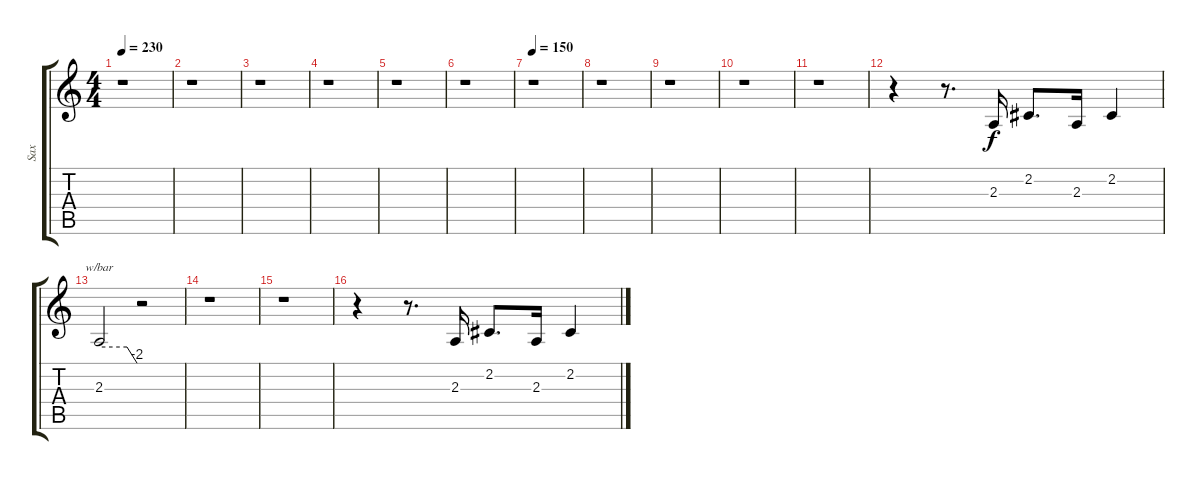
\track ("Sax" "Sax") {instrument altosax}
\staff {score tabs}
\tuning (E4 B3 G3 D3 A2 E2) {hide}
\ts (4 4)
\tempo 230
\clef g2
\ks c
r.1{dy f} |
r.1 |
r.1 |
r.1 |
r.1 |
r.1 |
\tempo 150
r.1 |
r.1 |
r.1 |
r.1 |
r.1 |
r.4 r.8{d} 2.3.16 2.2.8{d} 2.3.16 2.2.4 |
2.3.2{tbe (custom default 0 0 44 0 60 -8)} r.2 |
r.1 |
r.1 |
r.4 r.8{d} 2.3.16 2.2.8{d} 2.3.16 2.2.4
